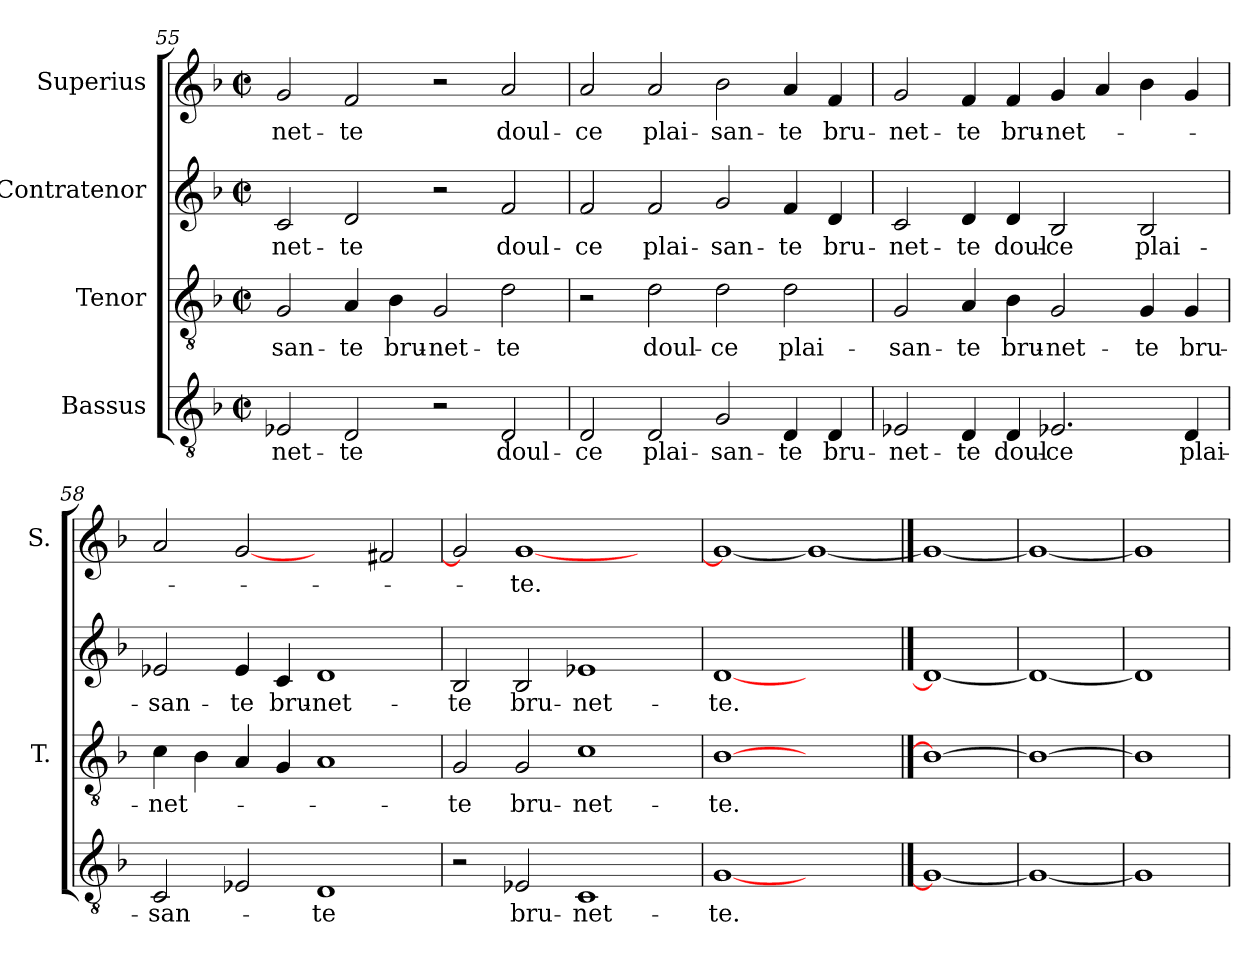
**kern	**text	**kern	**text	**kern	**text	**kern	**text
*part4	*part4	*part3	*part3	*part2	*part2	*part1	*part1
*staff4	*staff4	*staff3	*staff3	*staff2	*staff2	*staff1	*staff1
*I"Bassus	*	*I"Tenor	*	*I"Contratenor	*	*I"Superius	*
*	*	*I'T.	*	*	*	*I'S.	*
*clefGv2	*	*clefGv2	*	*clefG2	*	*clefG2	*
*k[b-]	*	*k[b-]	*	*k[b-]	*	*k[b-]	*
*F:	*	*F:	*	*F:	*	*F:	*
*M2/2	*	*M2/2	*	*M2/2	*	*M2/2	*
*met(c|)	*	*met(c|)	*	*met(c|)	*	*met(c|)	*
=55	=55	=55	=55	=55	=55	=55	=55
2E-X/	-net-	2G/	-san-	2c/	-net-	2g/	-net-
2D/	-te	4A/	-te	2d/	-te	2f/	-te
.	.	4B-\	bru-	.	.	.	.
2r	.	2G/	-net-	2r	.	2r	.
2D/	doul-	2d\	-te	2f/	doul-	2a/	doul-
!!LO:LB:g=z
=56	=56	=56	=56	=56	=56	=56	=56
2D/	-ce	2r	.	2f/	-ce	2a/	-ce
2D/	plai-	2d\	doul-	2f/	plai-	2a/	plai-
2G/	-san-	2d\	-ce	2g/	-san-	2b-\	-san-
4D/	-te	2d\	plai-	4f/	-te	4a/	-te
4D/	bru-	.	.	4d/	bru-	4f/	bru-
=57	=57	=57	=57	=57	=57	=57	=57
2E-X/	-net-	2G/	-san-	2c/	-net-	2g/	-net-
4D/	-te	4A/	-te	4d/	-te	4f/	-te
4D/	doul-	4B-\	bru-	4d/	doul-	4f/	bru-
2.E-X/	-ce	2G/	-net-	2B-/	-ce	4g/	-net-
.	.	.	.	.	.	4a/	.
.	.	4G/	-te	2B-/	plai-	4b-\	.
4D/	plai-	4G/	bru-	.	.	4g/	.
=58	=58	=58	=58	=58	=58	=58	=58
2C/	-san-	4c\	-net-	2e-X/	-san-	2a/	.
.	.	4B-\	.	.	.	.	.
2E-X/	.	4A/	.	4e-/	-te	[2g/	.
.	.	4G/	.	4c/	bru-	.	.
1D/	-te	1A/	.	1d/	-net-	2ryy	.
.	.	.	.	.	.	2f#X/	.
=59	=59	=59	=59	=59	=59	=59	=59
2r	.	2G/	-te	2B-/	-te	2g/]	.
2E-X/	bru-	2G/	bru-	2B-/	bru-	[1g/	-te.
1C/	-net-	1c\	-net-	1e-X/	-net-	.	.
.	.	.	.	.	.	2ryy	.
=60	=60	=60	=60	=60	=60	=60	=60
[1G/	-te.	[1B-\	-te.	[1d/	-te.	1g/_	.
1ryy	.	1ryy	.	1ryy	.	1g/_	.
==61	==61	==61	==61	==61	==61	==61	==61
1G/_	.	1B-\_	.	1d/_	.	1g/_	.
=62	=62	=62	=62	=62	=62	=62	=62
1G/_	.	1B-\_	.	1d/_	.	1g/_	.
=63	=63	=63	=63	=63	=63	=63	=63
1G/]	.	1B-\]	.	1d/]	.	1g/]	.
=	=	=	=	=	=	=	=
*-	*-	*-	*-	*-	*-	*-	*-
